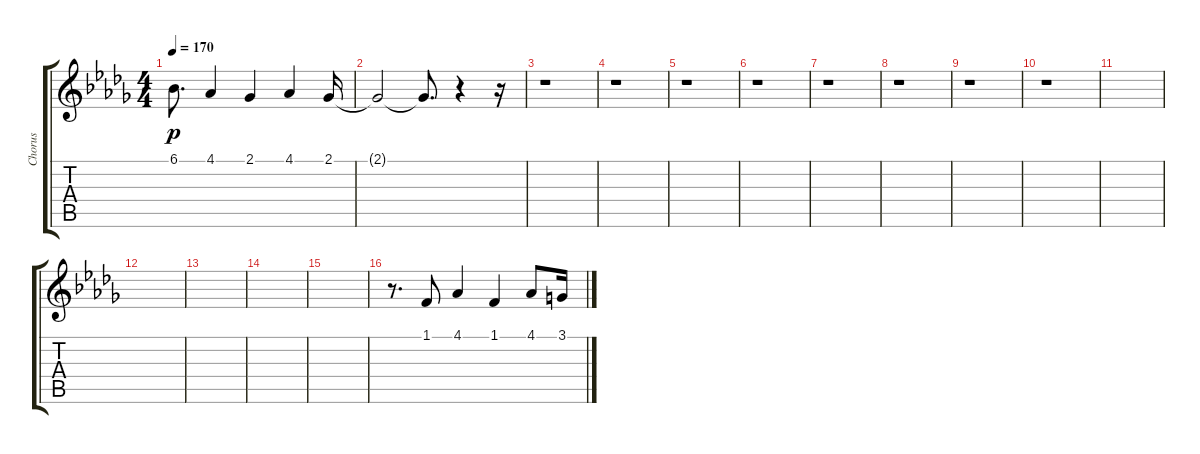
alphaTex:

\track ("Chorus" "Chorus") {instrument lead1square}
\staff {score tabs}
\tuning (E4 B3 G3 D3 A2 E2) {hide}
\ts (4 4)
\tempo 170
\clef g2
\ks db
6.1{t}.8{d dy p} 4.1.4 2.1.4 4.1.4 2.1.16 |
2.1{t}.2 2.1{t}.8{d} r.4 r.16 |
r.1 |
r.1 |
r.1 |
r.1 |
r.1 |
r.1 |
r.1 |
r.1 |
|
|
|
|
|
r.8{d} 1.1.8 4.1.4 1.1.4 4.1.8 3.1.16
